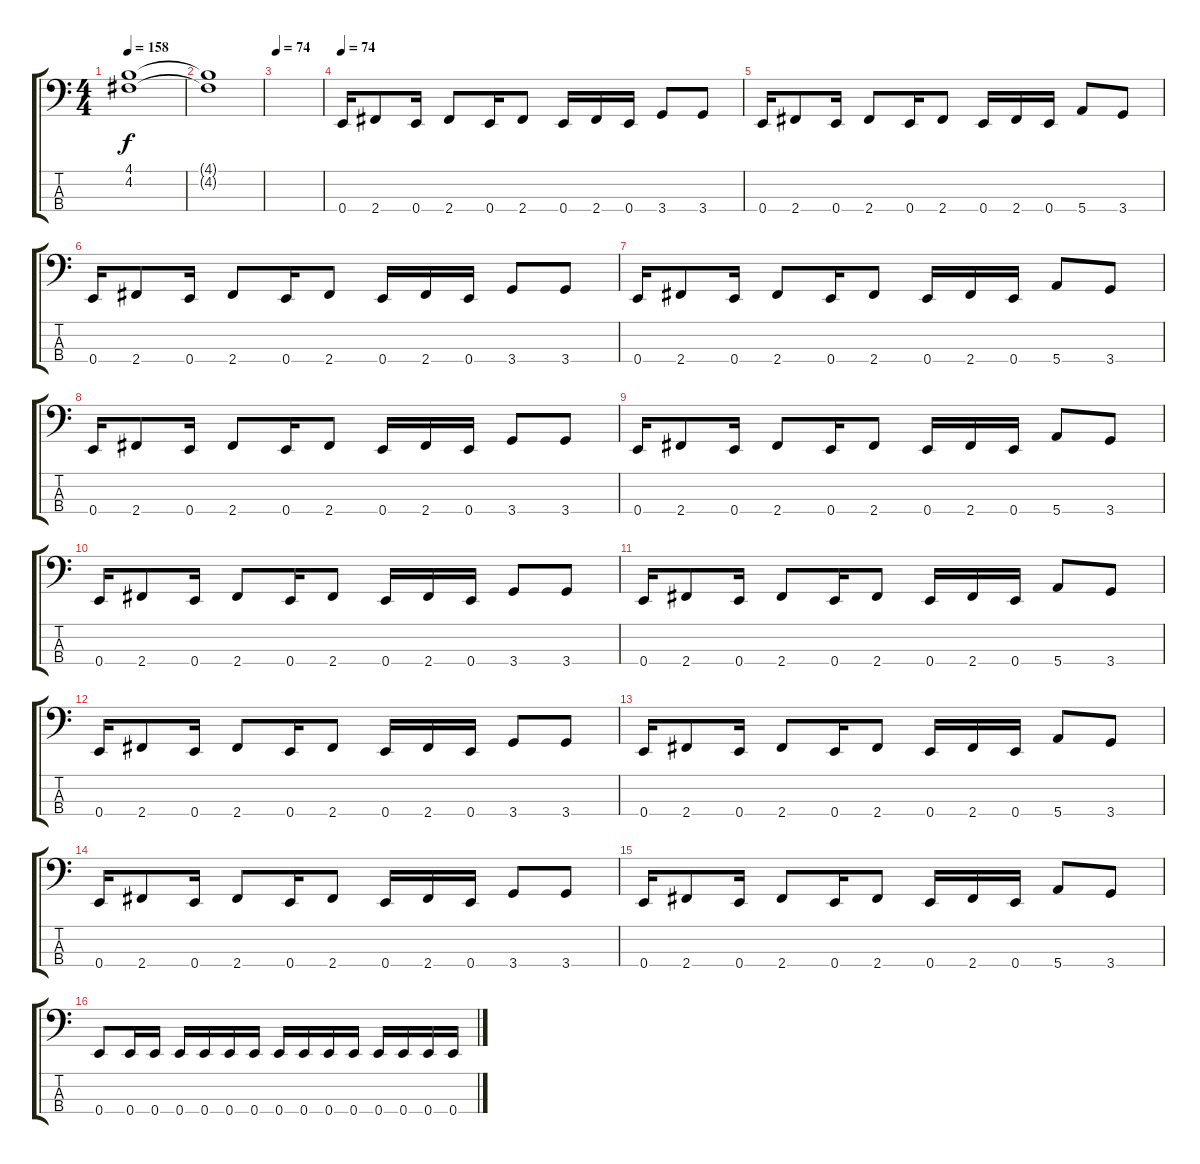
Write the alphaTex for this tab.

\track "" {instrument electricbassfinger}
\staff {score tabs}
\tuning (G2 D2 A1 E1) {hide}
\ts (4 4)
\tempo 158
\clef f4
\ks c
(4.1{t} 4.2{t}).1{dy f} |
(4.1{t} 4.2{t}).1 |
\tempo 74
|
\section ("" "")
\tempo 74
0.4.16 2.4.8 0.4.16 2.4.8 0.4.16 2.4.8 0.4.16 2.4.16 0.4.16 3.4.8 3.4.8 |
0.4.16 2.4.8 0.4.16 2.4.8 0.4.16 2.4.8 0.4.16 2.4.16 0.4.16 5.4.8 3.4.8 |
0.4.16 2.4.8 0.4.16 2.4.8 0.4.16 2.4.8 0.4.16 2.4.16 0.4.16 3.4.8 3.4.8 |
0.4.16 2.4.8 0.4.16 2.4.8 0.4.16 2.4.8 0.4.16 2.4.16 0.4.16 5.4.8 3.4.8 |
0.4.16 2.4.8 0.4.16 2.4.8 0.4.16 2.4.8 0.4.16 2.4.16 0.4.16 3.4.8 3.4.8 |
0.4.16 2.4.8 0.4.16 2.4.8 0.4.16 2.4.8 0.4.16 2.4.16 0.4.16 5.4.8 3.4.8 |
0.4.16 2.4.8 0.4.16 2.4.8 0.4.16 2.4.8 0.4.16 2.4.16 0.4.16 3.4.8 3.4.8 |
0.4.16 2.4.8 0.4.16 2.4.8 0.4.16 2.4.8 0.4.16 2.4.16 0.4.16 5.4.8 3.4.8 |
0.4.16 2.4.8 0.4.16 2.4.8 0.4.16 2.4.8 0.4.16 2.4.16 0.4.16 3.4.8 3.4.8 |
0.4.16 2.4.8 0.4.16 2.4.8 0.4.16 2.4.8 0.4.16 2.4.16 0.4.16 5.4.8 3.4.8 |
0.4.16 2.4.8 0.4.16 2.4.8 0.4.16 2.4.8 0.4.16 2.4.16 0.4.16 3.4.8 3.4.8 |
0.4.16 2.4.8 0.4.16 2.4.8 0.4.16 2.4.8 0.4.16 2.4.16 0.4.16 5.4.8 3.4.8 |
0.4.8 0.4.16 0.4.16 0.4.16 0.4.16 0.4.16 0.4.16 0.4.16 0.4.16 0.4.16 0.4.16 0.4.16 0.4.16 0.4.16 0.4.16
